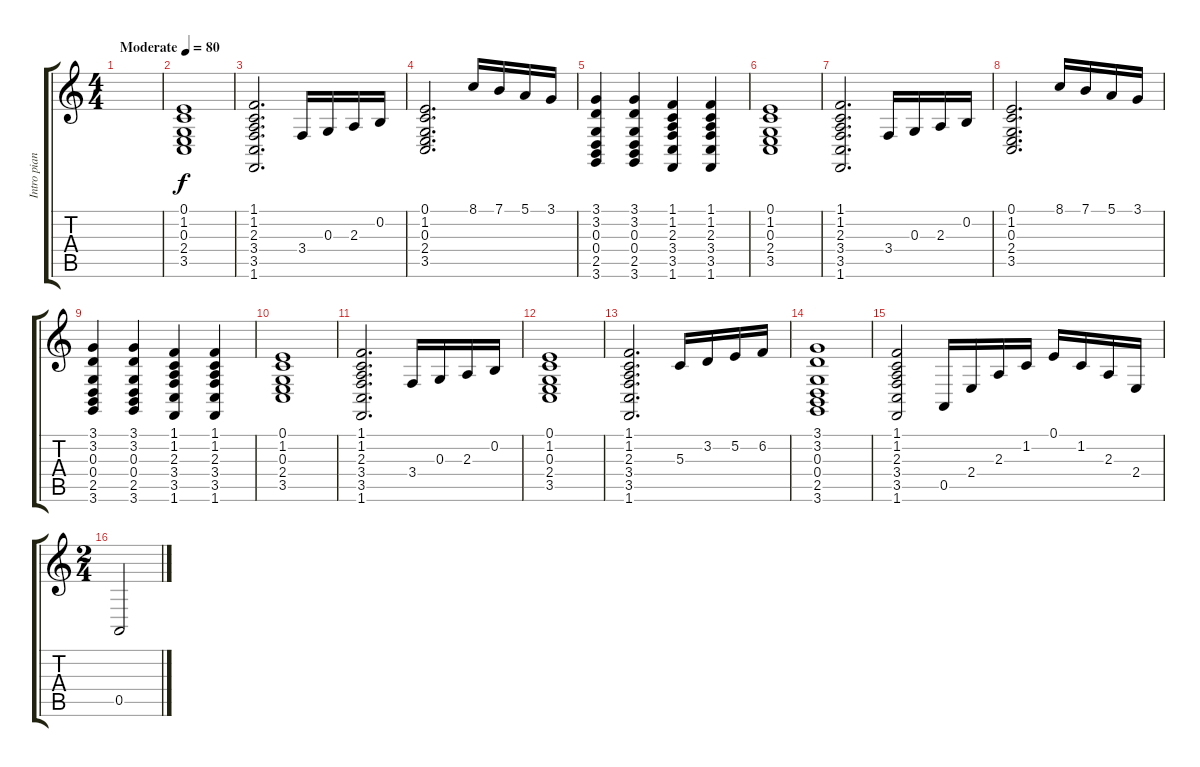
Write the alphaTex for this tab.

\track ("Intro piano" "Intro pian") {instrument acousticgrandpiano}
\staff {score tabs}
\tuning (E4 B3 G3 D3 A2 E2) {hide}
\ts (4 4)
\tempo (80 "Moderate")
\clef g2
\ks c
|
(0.1 1.2 0.3 2.4 3.5).1 |
(1.1 1.2 2.3 3.4 3.5 1.6).2{d} 3.4.16 0.3.16 2.3.16 0.2.16 |
(0.1 1.2 0.3 2.4 3.5).2{d} 8.1.16 7.1.16 5.1.16 3.1.16 |
(3.1 3.2 0.3 0.4 2.5 3.6).4 (3.1 3.2 0.3 0.4 2.5 3.6).4 (1.1 1.2 2.3 3.4 3.5 1.6).4 (1.1 1.2 2.3 3.4 3.5 1.6).4 |
(0.1 1.2 0.3 2.4 3.5).1 |
(1.1 1.2 2.3 3.4 3.5 1.6).2{d} 3.4.16 0.3.16 2.3.16 0.2.16 |
(0.1 1.2 0.3 2.4 3.5).2{d} 8.1.16 7.1.16 5.1.16 3.1.16 |
(3.1 3.2 0.3 0.4 2.5 3.6).4 (3.1 3.2 0.3 0.4 2.5 3.6).4 (1.1 1.2 2.3 3.4 3.5 1.6).4 (1.1 1.2 2.3 3.4 3.5 1.6).4 |
(0.1 1.2 0.3 2.4 3.5).1 |
(1.1 1.2 2.3 3.4 3.5 1.6).2{d} 3.4.16 0.3.16 2.3.16 0.2.16 |
(0.1 1.2 0.3 2.4 3.5).1 |
(1.1 1.2 2.3 3.4 3.5 1.6).2{d} 5.3.16 3.2.16 5.2.16 6.2.16 |
(3.1 3.2 0.3 0.4 2.5 3.6).1 |
(1.1 1.2 2.3 3.4 3.5 1.6).2 0.5.16 2.4.16 2.3.16 1.2.16 0.1.16 1.2.16 2.3.16 2.4.16 |
\ts (2 4)
0.5.2
